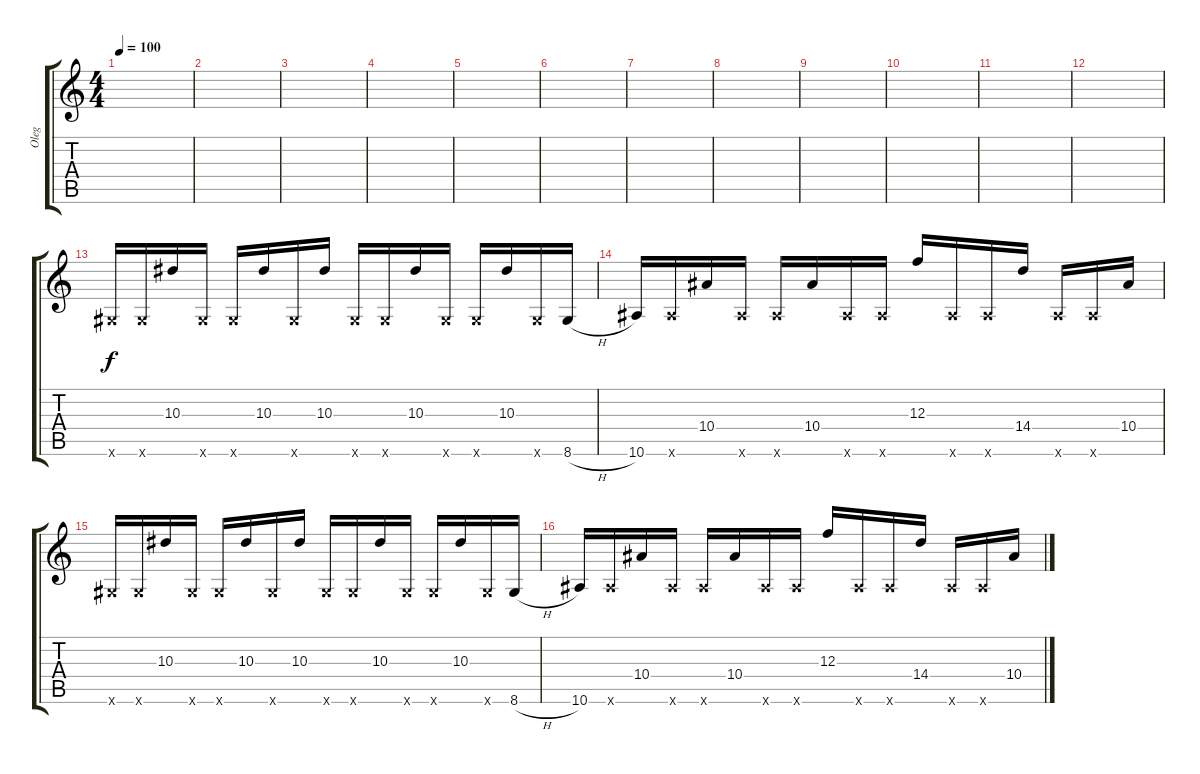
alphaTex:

\track ("Oleg" "Oleg") {instrument overdrivenguitar}
\staff {score tabs}
\tuning (D4 A3 F3 C3 G2 C2) {hide}
\ts (4 4)
\tempo 100
\clef g2
\ks c
|
|
|
|
|
|
|
|
|
|
|
|
8.6{x}.16 8.6{x}.16 10.3.16 8.6{x}.16 8.6{x}.16 10.3.16 8.6{x}.16 10.3.16 8.6{x}.16 8.6{x}.16 10.3.16 8.6{x}.16 8.6{x}.16 10.3.16 8.6{x}.16 8.6{h}.16 |
10.6.16 10.6{x}.16 10.4.16 10.6{x}.16 10.6{x}.16 10.4.16 10.6{x}.16 10.6{x}.16 12.3.16 10.6{x}.16 10.6{x}.16 14.4.16 10.6{x}.16 10.6{x}.16 10.4.16 |
8.6{x}.16 8.6{x}.16 10.3.16 8.6{x}.16 8.6{x}.16 10.3.16 8.6{x}.16 10.3.16 8.6{x}.16 8.6{x}.16 10.3.16 8.6{x}.16 8.6{x}.16 10.3.16 8.6{x}.16 8.6{h}.16 |
10.6.16 10.6{x}.16 10.4.16 10.6{x}.16 10.6{x}.16 10.4.16 10.6{x}.16 10.6{x}.16 12.3.16 10.6{x}.16 10.6{x}.16 14.4.16 10.6{x}.16 10.6{x}.16 10.4.16
